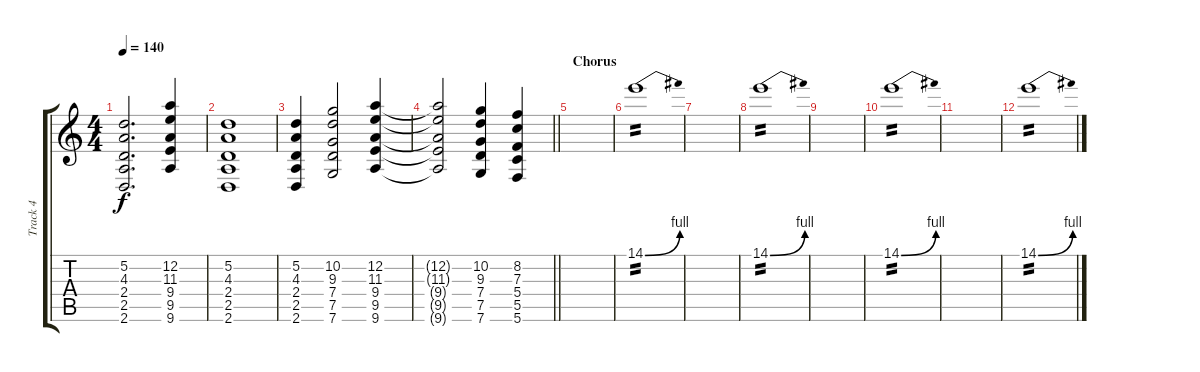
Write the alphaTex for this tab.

\track ("Track 4" "Track 4") {instrument overdrivenguitar}
\staff {score tabs}
\tuning (D4 A3 F3 C3 G2 C2) {hide}
\ts (4 4)
\tempo 140
\clef g2
\ks c
(5.2 4.3 2.4 2.5 2.6).2{d dy f instrument acousticguitarsteel} (12.2 11.3 9.4 9.5 9.6).4 |
(5.2 4.3 2.4 2.5 2.6).1 |
(5.2 4.3 2.4 2.5 2.6).4 (10.2 9.3 7.4 7.5 7.6).2 (12.2 11.3 9.4 9.5 9.6).4 |
\barLineRight lightlight
(12.2{t} 11.3{t} 9.4{t} 9.5{t} 9.6{t}).2 (10.2 9.3 7.4 7.5 7.6).4 (8.2 7.3 5.4 5.5 5.6).4 |
\section ("" "Chorus")
|
14.1{be (bend 0 0 60 4)}.1{tp 2} |
|
14.1{be (bend 0 0 60 4)}.1{tp 2} |
|
14.1{be (bend 0 0 60 4)}.1{tp 2} |
|
14.1{be (bend 0 0 60 4)}.1{tp 2}
